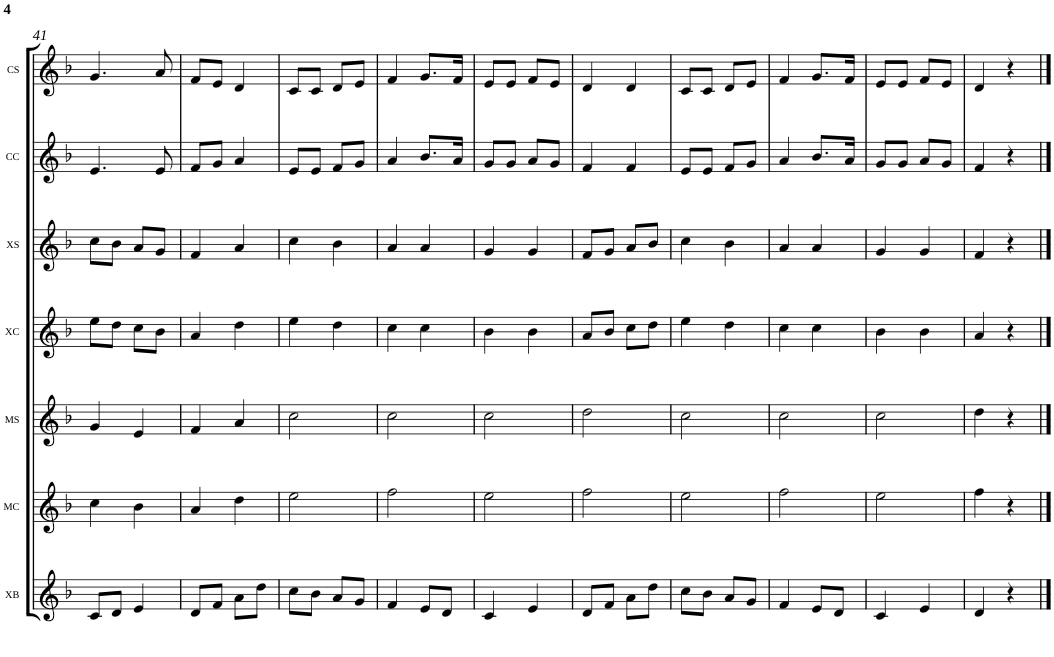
**kern	**kern	**kern	**kern	**kern	**kern	**kern
*part7	*part6	*part5	*part4	*part3	*part2	*part1
*staff7	*staff6	*staff5	*staff4	*staff3	*staff2	*staff1
*I"Xilòfon B	*I"Metal·lòfon C	*I"Metal·lòfon S	*I"Xilòfon C	*I"Xilòfon S	*I"Carilló C	*I"Carilló S.
*I'XB	*I'MC	*I'MS	*I'XC	*I'XS	*I'CC	*I'CS
!!LO:PB:g=z
*clefG2	*clefG2	*clefG2	*clefG2	*clefG2	*clefG2	*clefG2
*Trd7c12	*	*Trd-7c-12	*	*Trd-7c-12	*Trd-7c-12	*Trd-14c-24
*k[b-]	*k[b-]	*k[b-]	*k[b-]	*k[b-]	*k[b-]	*k[b-]
*d:	*d:	*d:	*d:	*d:	*d:	*d:
*M2/4	*M2/4	*M2/4	*M2/4	*M2/4	*M2/4	*M2/4
=41	=41	=41	=41	=41	=41	=41
8c/L	4cc\	4g/	8ee\L	8cc\L	4.e/	4.g/
8d/J	.	.	8dd\J	8b-\J	.	.
4e/	4b-\	4e/	8cc\L	8a/L	.	.
.	.	.	8b-\J	8g/J	8e/	8a/
=42	=42	=42	=42	=42	=42	=42
8d/L	4a/	4f/	4a/	4f/	8f/L	8f/L
8f/J	.	.	.	.	8g/J	8e/J
8a\L	4dd\	4a/	4dd\	4a/	4a/	4d/
8dd\J	.	.	.	.	.	.
=43	=43	=43	=43	=43	=43	=43
8cc\L	2ee\	2cc\	4ee\	4cc\	8e/L	8c/L
8b-\J	.	.	.	.	8e/J	8c/J
8a/L	.	.	4dd\	4b-\	8f/L	8d/L
8g/J	.	.	.	.	8g/J	8e/J
=44	=44	=44	=44	=44	=44	=44
4f/	2ff\	2cc\	4cc\	4a/	4a/	4f/
8e/L	.	.	4cc\	4a/	8.b-/L	8.g/L
8d/J	.	.	.	.	.	.
.	.	.	.	.	16a/Jk	16f/Jk
=45	=45	=45	=45	=45	=45	=45
4c/	2ee\	2cc\	4b-\	4g/	8g/L	8e/L
.	.	.	.	.	8g/J	8e/J
4e/	.	.	4b-\	4g/	8a/L	8f/L
.	.	.	.	.	8g/J	8e/J
=46	=46	=46	=46	=46	=46	=46
8d/L	2ff\	2dd\	8a/L	8f/L	4f/	4d/
8f/J	.	.	8b-/J	8g/J	.	.
8a\L	.	.	8cc\L	8a/L	4f/	4d/
8dd\J	.	.	8dd\J	8b-/J	.	.
=47	=47	=47	=47	=47	=47	=47
8cc\L	2ee\	2cc\	4ee\	4cc\	8e/L	8c/L
8b-\J	.	.	.	.	8e/J	8c/J
8a/L	.	.	4dd\	4b-\	8f/L	8d/L
8g/J	.	.	.	.	8g/J	8e/J
=48	=48	=48	=48	=48	=48	=48
4f/	2ff\	2cc\	4cc\	4a/	4a/	4f/
8e/L	.	.	4cc\	4a/	8.b-/L	8.g/L
8d/J	.	.	.	.	.	.
.	.	.	.	.	16a/Jk	16f/Jk
=49	=49	=49	=49	=49	=49	=49
4c/	2ee\	2cc\	4b-\	4g/	8g/L	8e/L
.	.	.	.	.	8g/J	8e/J
4e/	.	.	4b-\	4g/	8a/L	8f/L
.	.	.	.	.	8g/J	8e/J
=50	=50	=50	=50	=50	=50	=50
4d/	4ff\	4dd\	4a/	4f/	4f/	4d/
4r	4r	4r	4r	4r	4r	4r
==	==	==	==	==	==	==
*-	*-	*-	*-	*-	*-	*-
